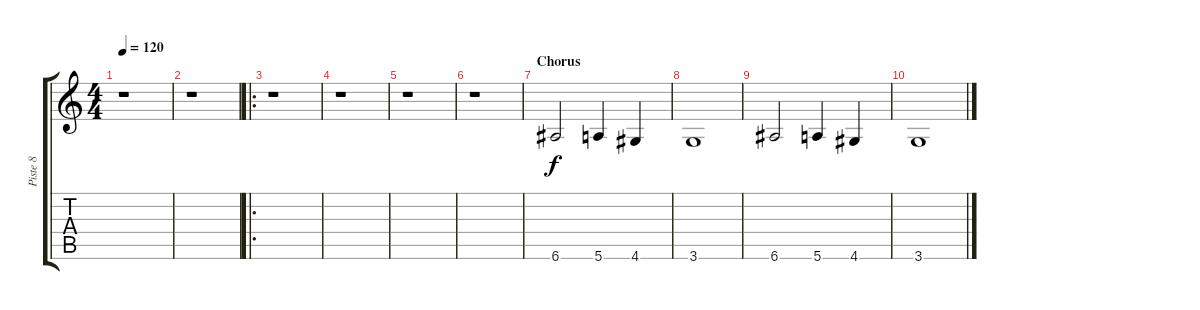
\track ("Piste 8" "Piste 8") {instrument distortionguitar}
\staff {score tabs}
\tuning (E4 B3 G3 D3 A2 E2) {hide}
\ts (4 4)
\tempo 120
\clef g2
\ks c
r.1{dy f} |
r.1 |
\ro
r.1 |
r.1 |
r.1 |
r.1 |
\section ("" "Chorus")
6.6.2 5.6.4 4.6.4 |
3.6.1 |
6.6.2 5.6.4 4.6.4 |
3.6.1
